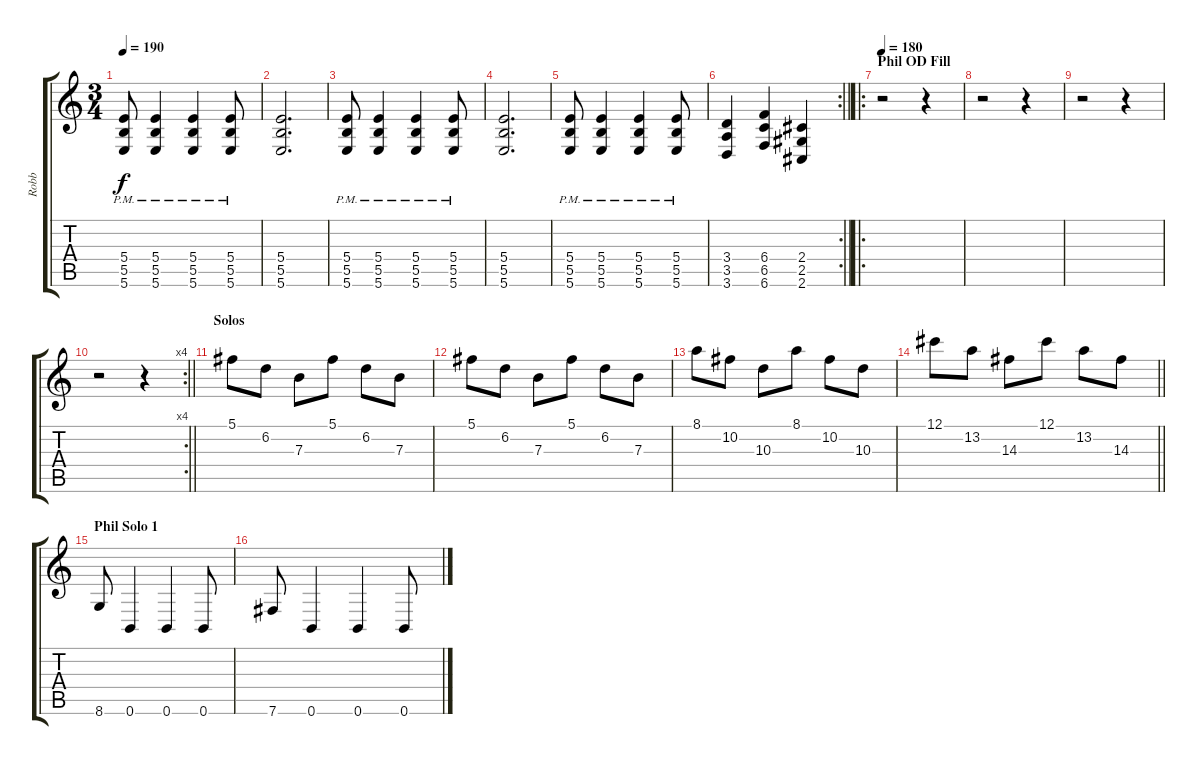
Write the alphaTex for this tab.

\track ("Robb" "Robb") {instrument distortionguitar}
\staff {score tabs}
\tuning (Db4 Ab3 E3 B2 Gb2 B1) {hide}
\ts (3 4)
\tempo 190
\clef g2
\ks c
(5.4{pm} 5.5{pm} 5.6{pm}).8{dy f} (5.4{pm} 5.5{pm} 5.6{pm}).4 (5.4{pm} 5.5{pm} 5.6{pm}).4 (5.4{pm} 5.5{pm} 5.6{pm}).8 |
(5.4 5.5 5.6).2{d} |
(5.4{pm} 5.5{pm} 5.6{pm}).8 (5.4{pm} 5.5{pm} 5.6{pm}).4 (5.4{pm} 5.5{pm} 5.6{pm}).4 (5.4{pm} 5.5{pm} 5.6{pm}).8 |
(5.4 5.5 5.6).2{d} |
(5.4{pm} 5.5{pm} 5.6{pm}).8 (5.4{pm} 5.5{pm} 5.6{pm}).4 (5.4{pm} 5.5{pm} 5.6{pm}).4 (5.4{pm} 5.5{pm} 5.6{pm}).8 |
\rc 2
\barLineRight lightlight
(3.4 3.5 3.6).4 (6.4 6.5 6.6).4 (2.4 2.5 2.6).4 |
\ro
\section ("" "Phil OD Fill")
\tempo 180
r.2 r.4 |
r.2 r.4 |
r.2 r.4 |
\rc 4
\barLineRight lightlight
r.2 r.4 |
\section ("" "Solos")
5.1.8 6.2.8 7.3.8 5.1.8 6.2.8 7.3.8 |
5.1.8 6.2.8 7.3.8 5.1.8 6.2.8 7.3.8 |
8.1.8 10.2.8 10.3.8 8.1.8 10.2.8 10.3.8 |
\barLineRight lightlight
12.1.8 13.2.8 14.3.8 12.1.8 13.2.8 14.3.8 |
\section ("" "Phil Solo 1")
8.6.8 0.6.4 0.6.4 0.6.8 |
7.6.8 0.6.4 0.6.4 0.6.8
